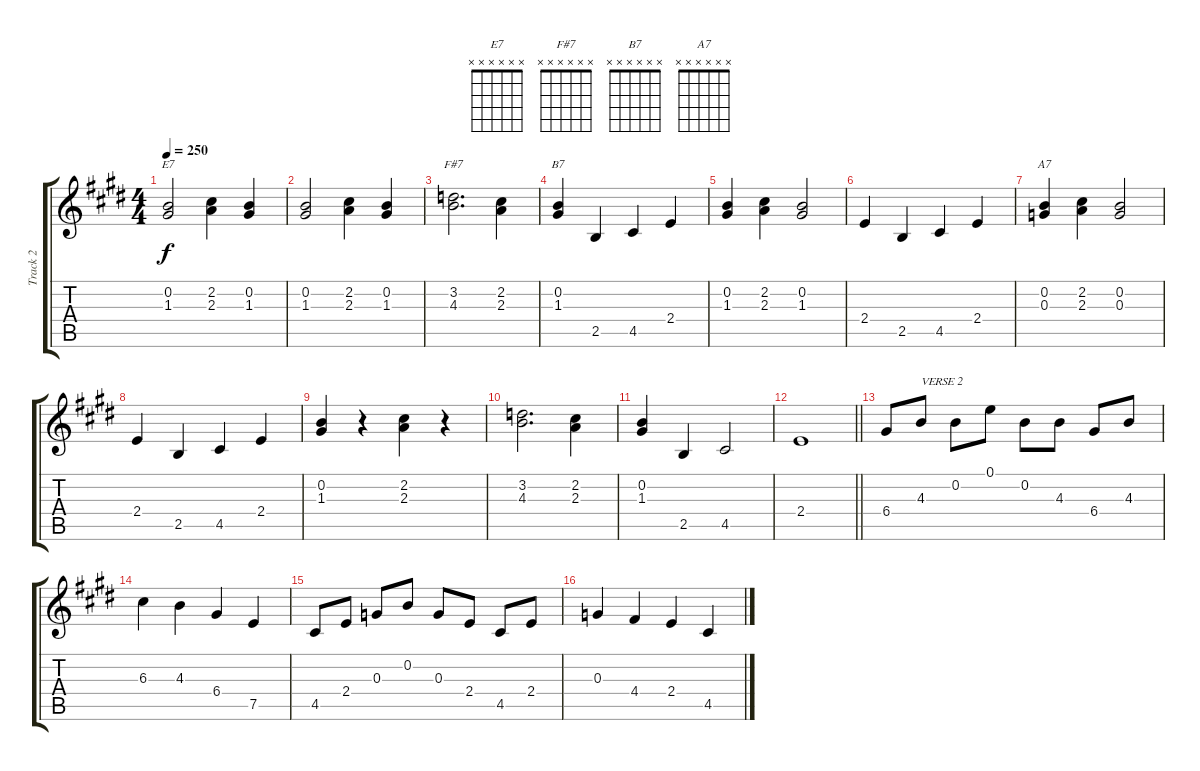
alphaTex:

\track ("Track 2" "Track 2") {instrument acousticguitarsteel}
\staff {score tabs}
\tuning (E4 B3 G3 D3 A2 E2) {hide}
\chord ("E7" x x x x x x)
\chord ("F#7" x x x x x x)
\chord ("B7" x x x x x x)
\chord ("A7" x x x x x x)
\ts (4 4)
\tempo 250
\clef g2
\ks e
(0.2 1.3).2{ch "E7" dy f} (2.2 2.3).4 (0.2 1.3).4 |
(0.2 1.3).2 (2.2 2.3).4 (0.2 1.3).4 |
(3.2 4.3).2{d ch "F#7"} (2.2 2.3).4 |
(0.2 1.3).4{ch "B7"} 2.5.4 4.5.4 2.4.4 |
(0.2 1.3).4 (2.2 2.3).4 (0.2 1.3).2 |
2.4.4 2.5.4 4.5.4 2.4.4 |
(0.2 0.3).4{ch "A7"} (2.2 2.3).4 (0.2 0.3).2 |
2.4.4 2.5.4 4.5.4 2.4.4 |
(0.2 1.3).4 r.4 (2.2 2.3).4 r.4 |
(3.2 4.3).2{d} (2.2 2.3).4 |
(0.2 1.3).4 2.5.4 4.5.2 |
\barLineRight lightlight
2.4.1 |
6.4.8 4.3.8{txt "VERSE 2"} 0.2.8 0.1.8 0.2.8 4.3.8 6.4.8 4.3.8 |
6.3.4 4.3.4 6.4.4 7.5.4 |
4.5.8 2.4.8 0.3.8 0.2.8 0.3.8 2.4.8 4.5.8 2.4.8 |
0.3.4 4.4.4 2.4.4 4.5.4
